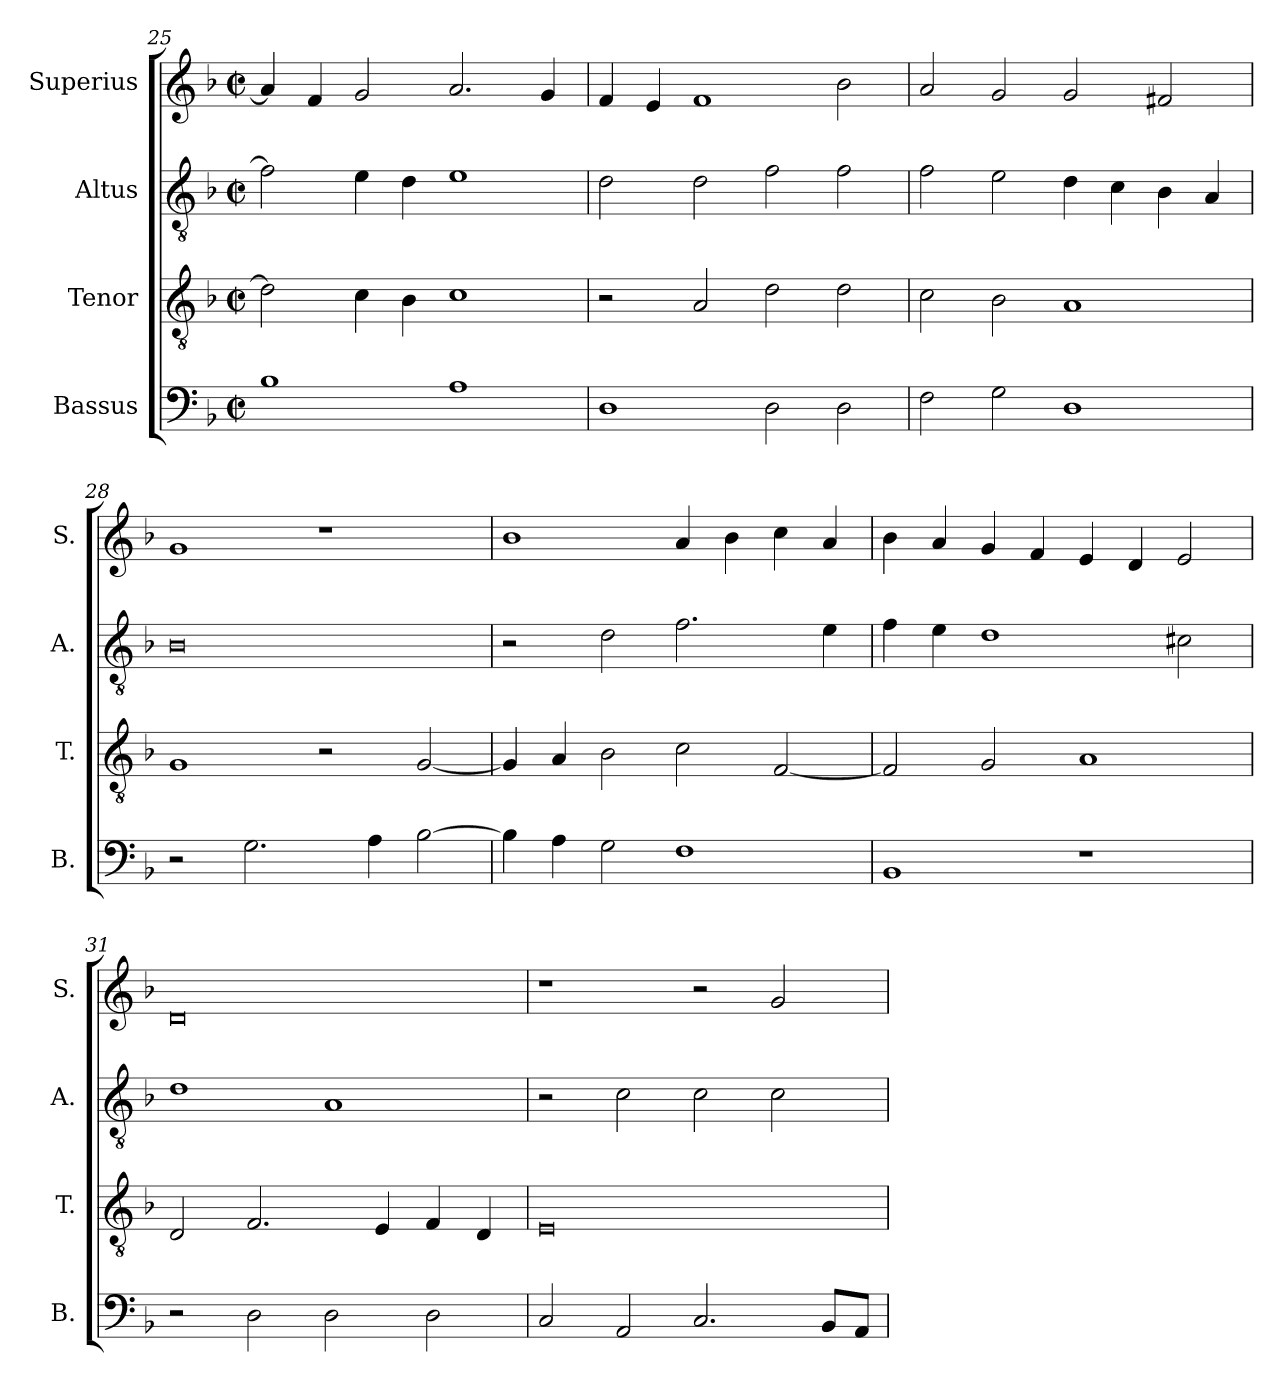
**kern	**kern	**kern	**kern
*part4	*part3	*part2	*part1
*staff4	*staff3	*staff2	*staff1
*I"Bassus	*I"Tenor	*I"Altus	*I"Superius
*I'B.	*I'T.	*I'A.	*I'S.
*clefF4	*clefGv2	*clefGv2	*clefG2
*	*ITrd7c12	*ITrd7c12	*
*k[b-]	*k[b-]	*k[b-]	*k[b-]
*d:	*d:	*d:	*d:
*M2/2	*M2/2	*M2/2	*M2/2
*met(c|)	*met(c|)	*met(c|)	*met(c|)
=25	=25	=25	=25
1B-i	2Di\]	2Fi\]	4ai/]
.	.	.	4fi/
.	4Ci\	4Ei\	2gi/
.	4BB-i\	4Di\	.
1Ai	1Ci	1Ei	2.ai/
.	.	.	4gi/
=26	=26	=26	=26
1Di	2r	2Di\	4fi/
.	.	.	4ei/
.	2AAi/	2Di\	1fi
2Di\	2Di\	2Fi\	.
2Di\	2Di\	2Fi\	2b-i\
!!LO:PB:g=z
=27	=27	=27	=27
2Fi\	2Ci\	2Fi\	2ai/
2Gi\	2BB-i\	2Ei\	2gi/
1Di	1AAi	4Di\	2gi/
.	.	4Ci\	.
.	.	4BB-i\	2f#Xi/
.	.	4AAi/	.
=28	=28	=28	=28
2r	1GGi	0BB-i	1gi
2.Gi\	.	.	.
.	2r	.	1r
4Ai\	.	.	.
[>2B-i\	[<2GGi/	.	.
=29	=29	=29	=29
4B-i\]	4GGi/]	2r	1b-i
4Ai\	4AAi/	.	.
2Gi\	2BB-i\	2Di\	.
1Fi	2Ci\	2.Fi\	4ai/
.	.	.	4b-i\
.	[<2FFi/	.	4cci\
.	.	4Ei\	4ai/
=30	=30	=30	=30
1BB-i	2FFi/]	4Fi\	4b-i\
.	.	4Ei\	4ai/
.	2GGi/	1Di	4gi/
.	.	.	4fi/
1r	1AAi	.	4ei/
.	.	.	4di/
.	.	2C#Xi\	2ei/
!!LO:LB:g=z
=31	=31	=31	=31
2r	2DDi/	1Di	0di
2Di\	2.FFi/	.	.
2Di\	.	1AAi	.
.	4EEi/	.	.
2Di\	4FFi/	.	.
.	4DDi/	.	.
=32	=32	=32	=32
2Ci/	0EEi	2r	1r
2AAi/	.	2Ci\	.
2.Ci/	.	2Ci\	2r
.	.	2Ci\	2gi/
8BB-i/L	.	.	.
8AAi/J	.	.	.
=	=	=	=
*-	*-	*-	*-
